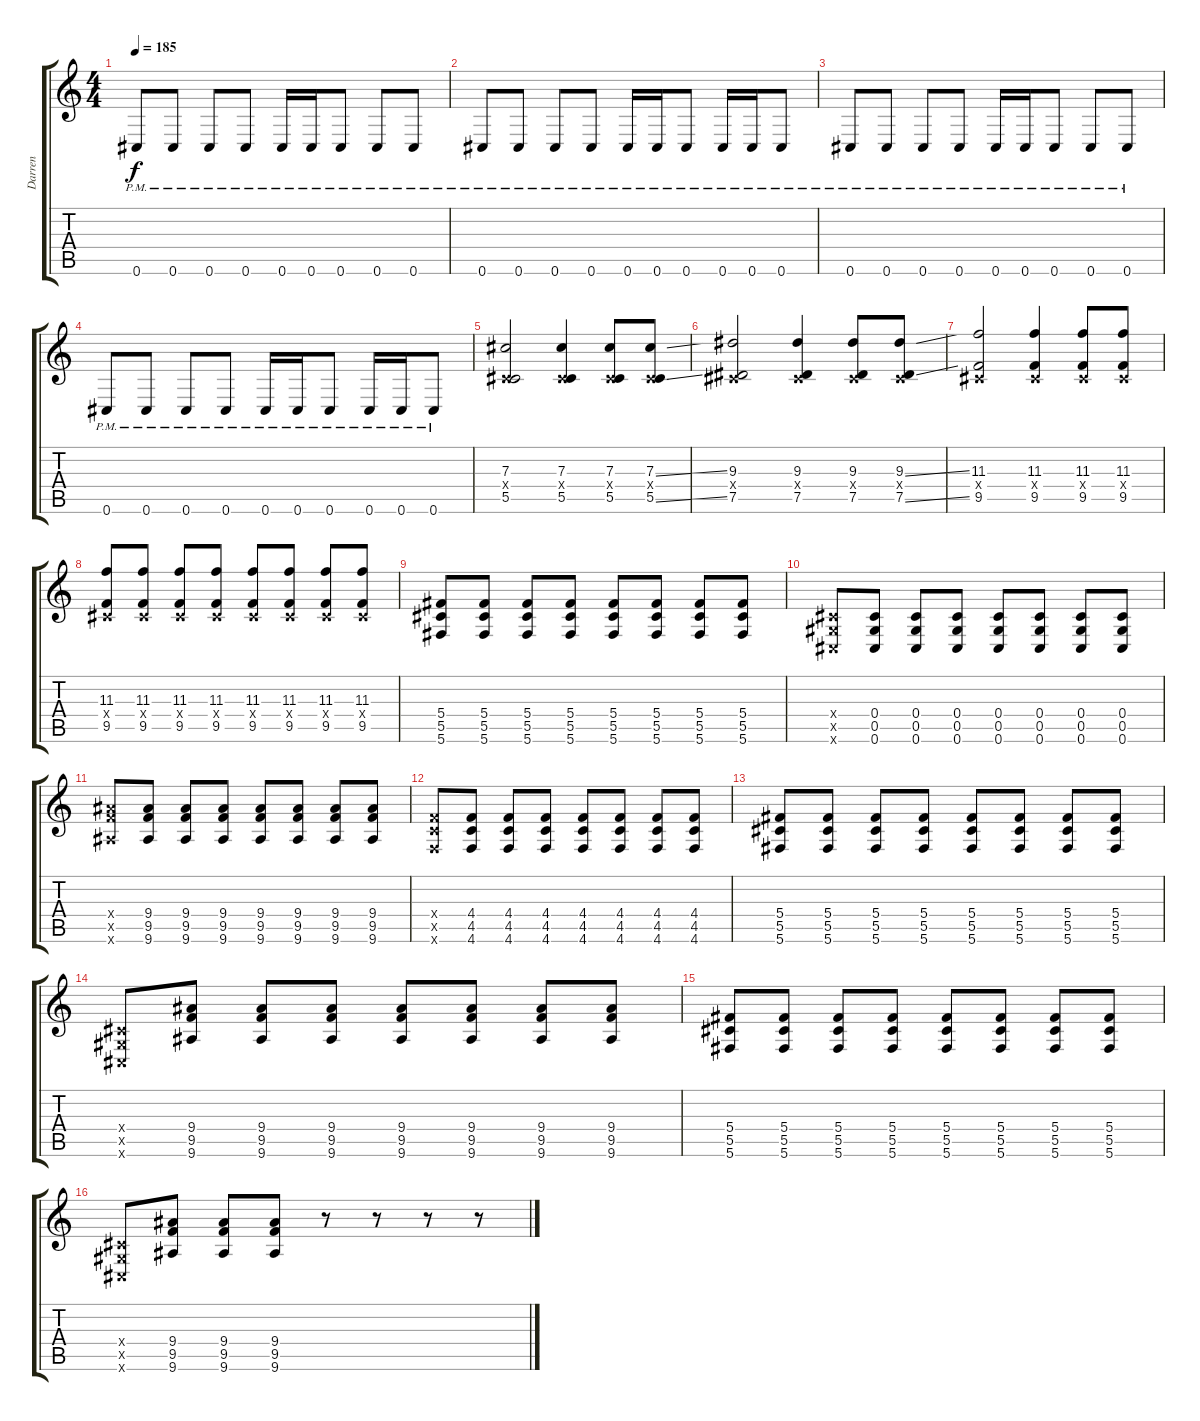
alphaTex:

\track ("Darren" "Darren") {instrument distortionguitar}
\staff {score tabs}
\tuning (Eb4 Bb3 Gb3 Db3 Ab2 Db2) {hide}
\ts (4 4)
\tempo 185
\clef g2
\ks c
0.6{pm}.8{dy f} 0.6{pm}.8 0.6{pm}.8 0.6{pm}.8 0.6{pm}.16 0.6{pm}.16 0.6{pm}.8 0.6{pm}.8 0.6{pm}.8 |
0.6{pm}.8 0.6{pm}.8 0.6{pm}.8 0.6{pm}.8 0.6{pm}.16 0.6{pm}.16 0.6{pm}.8 0.6{pm}.16 0.6{pm}.16 0.6{pm}.8 |
0.6{pm}.8 0.6{pm}.8 0.6{pm}.8 0.6{pm}.8 0.6{pm}.16 0.6{pm}.16 0.6{pm}.8 0.6{pm}.8 0.6{pm}.8 |
0.6{pm}.8 0.6{pm}.8 0.6{pm}.8 0.6{pm}.8 0.6{pm}.16 0.6{pm}.16 0.6{pm}.8 0.6{pm}.16 0.6{pm}.16 0.6{pm}.8 |
(7.3 0.4{x} 5.5).2 (7.3 0.4{x} 5.5).4 (7.3 0.4{x} 5.5).8 (7.3{ss} 0.4{x} 5.5{ss}).8 |
(9.3 0.4{x} 7.5).2 (9.3 0.4{x} 7.5).4 (9.3 0.4{x} 7.5).8 (9.3{ss} 0.4{x} 7.5{ss}).8 |
(11.3 0.4{x} 9.5).2 (11.3 0.4{x} 9.5).4 (11.3 0.4{x} 9.5).8 (11.3 0.4{x} 9.5).8 |
(11.3 0.4{x} 9.5).8 (11.3 0.4{x} 9.5).8 (11.3 0.4{x} 9.5).8 (11.3 0.4{x} 9.5).8 (11.3 0.4{x} 9.5).8 (11.3 0.4{x} 9.5).8 (11.3 0.4{x} 9.5).8 (11.3 0.4{x} 9.5).8 |
(5.4 5.5 5.6).8 (5.4 5.5 5.6).8 (5.4 5.5 5.6).8 (5.4 5.5 5.6).8 (5.4 5.5 5.6).8 (5.4 5.5 5.6).8 (5.4 5.5 5.6).8 (5.4 5.5 5.6).8 |
(0.4{x} 0.5{x} 0.6{x}).8 (0.4 0.5 0.6).8 (0.4 0.5 0.6).8 (0.4 0.5 0.6).8 (0.4 0.5 0.6).8 (0.4 0.5 0.6).8 (0.4 0.5 0.6).8 (0.4 0.5 0.6).8 |
(9.4{x} 9.5{x} 9.6{x}).8 (9.4 9.5 9.6).8 (9.4 9.5 9.6).8 (9.4 9.5 9.6).8 (9.4 9.5 9.6).8 (9.4 9.5 9.6).8 (9.4 9.5 9.6).8 (9.4 9.5 9.6).8 |
(4.4{x} 4.5{x} 4.6{x}).8 (4.4 4.5 4.6).8 (4.4 4.5 4.6).8 (4.4 4.5 4.6).8 (4.4 4.5 4.6).8 (4.4 4.5 4.6).8 (4.4 4.5 4.6).8 (4.4 4.5 4.6).8 |
(5.4 5.5 5.6).8 (5.4 5.5 5.6).8 (5.4 5.5 5.6).8 (5.4 5.5 5.6).8 (5.4 5.5 5.6).8 (5.4 5.5 5.6).8 (5.4 5.5 5.6).8 (5.4 5.5 5.6).8 |
(0.4{x} 0.5{x} 0.6{x}).8 (9.4 9.5 9.6).8 (9.4 9.5 9.6).8 (9.4 9.5 9.6).8 (9.4 9.5 9.6).8 (9.4 9.5 9.6).8 (9.4 9.5 9.6).8 (9.4 9.5 9.6).8 |
(5.4 5.5 5.6).8 (5.4 5.5 5.6).8 (5.4 5.5 5.6).8 (5.4 5.5 5.6).8 (5.4 5.5 5.6).8 (5.4 5.5 5.6).8 (5.4 5.5 5.6).8 (5.4 5.5 5.6).8 |
(0.4{x} 0.5{x} 0.6{x}).8 (9.4 9.5 9.6).8 (9.4 9.5 9.6).8 (9.4 9.5 9.6).8 r.8 r.8 r.8 r.8
